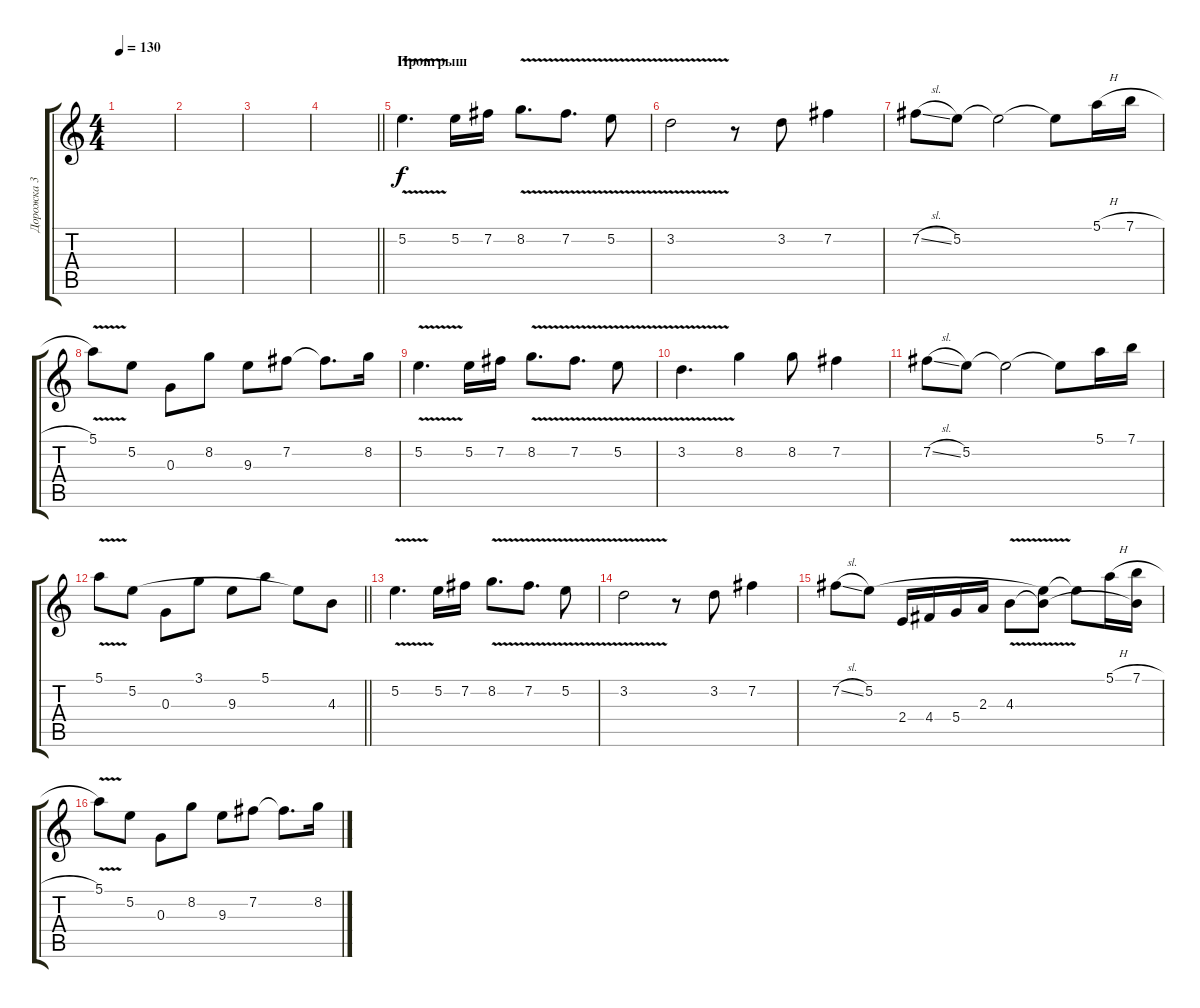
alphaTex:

\track ("Дорожка 3" "Дорожка 3") {instrument acousticguitarsteel}
\staff {score tabs}
\tuning (E4 B3 G3 D3 A2 E2) {hide}
\ts (4 4)
\tempo 130
\clef g2
\ks c
|
|
|
\barLineRight lightlight
|
\section ("" "Проигрыш")
5.2{v}.4{d} 5.2.16 7.2.16 8.2{v}.8{d} 7.2{v}.8{d} 5.2{v}.8 |
3.2{v}.2 r.8 3.2.8 7.2.4 |
7.2{sl}.8 5.2.8 5.2{t}.2 5.2{t}.8 5.1{h}.16 7.1{h}.16 |
5.1{v}.8 5.2.8 0.3.8 8.2.8 9.3.8 7.2.8 7.2{t}.8{d} 8.2.16 |
5.2{v}.4{d} 5.2.16 7.2.16 8.2{v}.8{d} 7.2{v}.8{d} 5.2{v}.8 |
3.2{v}.4{d} 8.2.4 8.2.8 7.2.4 |
7.2{sl}.8 5.2.8 5.2{t}.2 5.2{t}.8 5.1.16 7.1.16 |
\barLineRight lightlight
5.1{v}.8 5.2.8 0.3.8 3.1.8 9.3.8 5.1.8 5.2{t}.8 4.3.8 |
5.2{v}.4{d} 5.2.16 7.2.16 8.2{v}.8{d} 7.2{v}.8{d} 5.2{v}.8 |
3.2{v}.2 r.8 3.2.8 7.2.4 |
7.2{sl}.8 5.2.8 2.4.16 4.4.16 5.4.16 2.3.16 4.3{v}.8 (5.2{t} 4.3{t}).8 5.2{t}.8 5.1{h}.16 (7.1{h} 4.3{t}).16 |
5.1{v}.8 5.2.8 0.3.8 8.2.8 9.3.8 7.2.8 7.2{t}.8{d} 8.2.16
